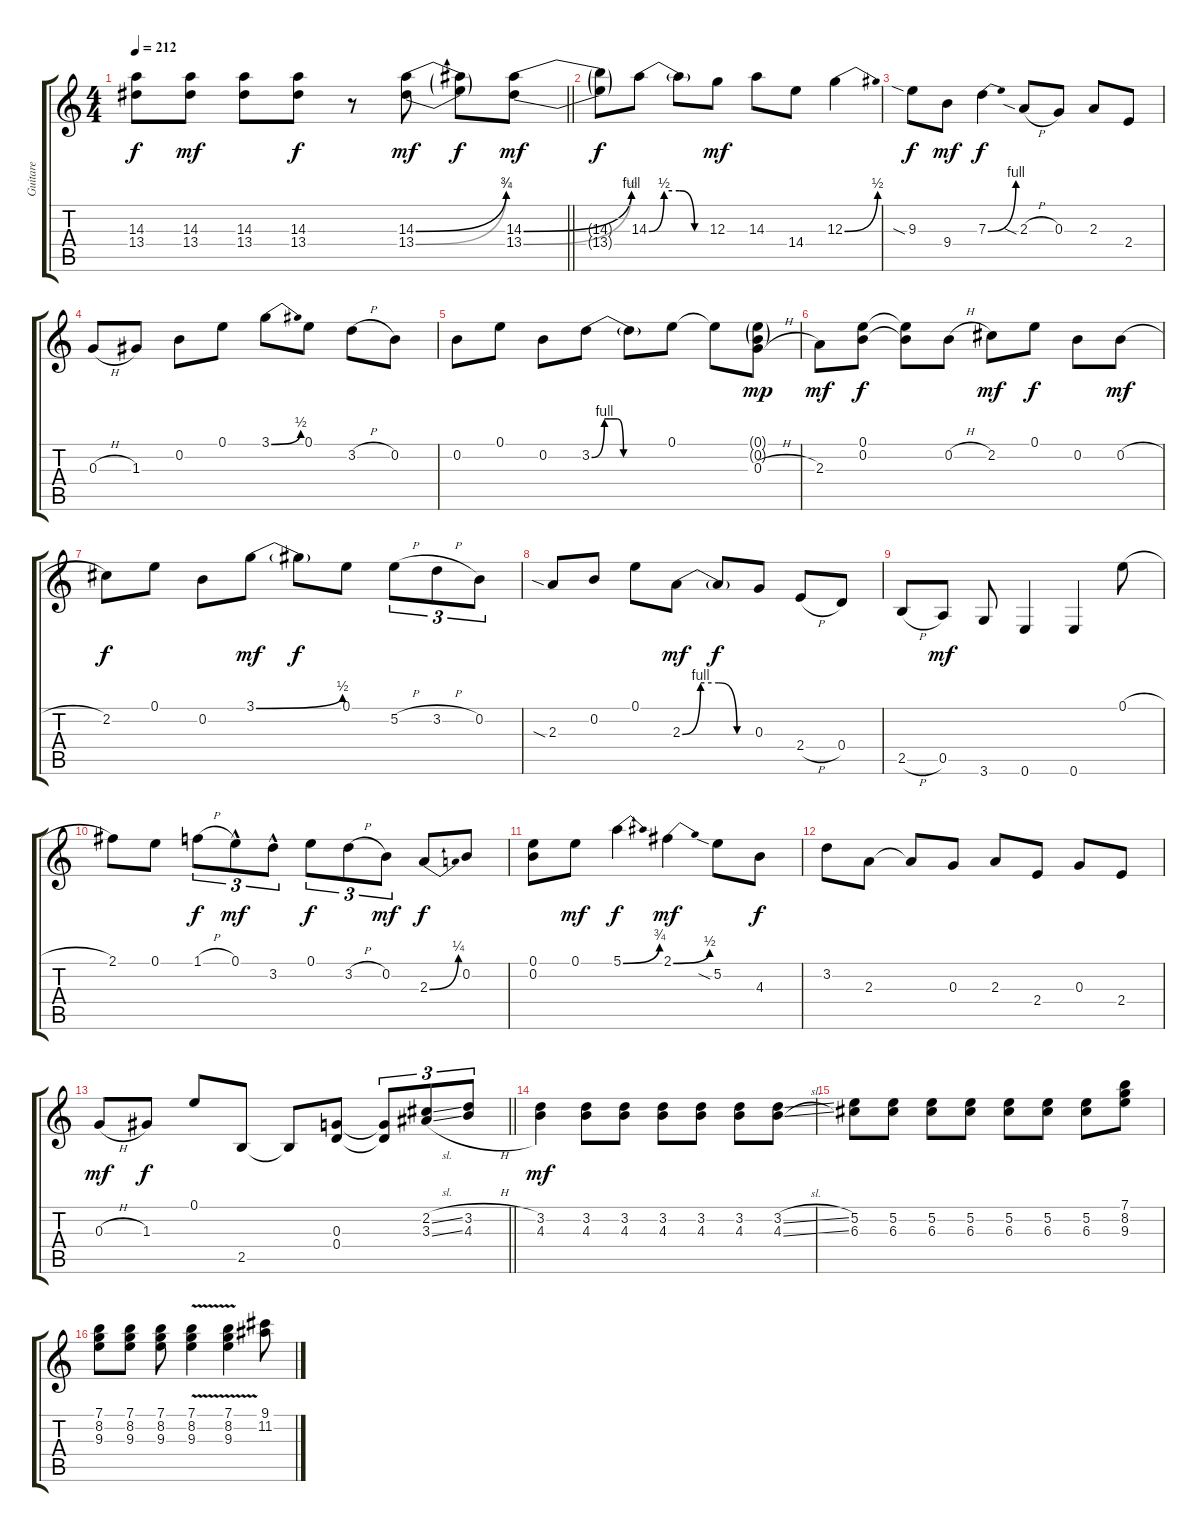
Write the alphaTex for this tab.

\track ("Guitare" "Guitare") {instrument overdrivenguitar}
\staff {score tabs}
\tuning (E4 B3 G3 D3 A2 E2) {hide}
\ts (4 4)
\tempo 212
\clef g2
\barLineRight lightlight
\ks c
(14.3 13.4).8{dy f} (14.3 13.4).8{dy mf} (14.3 13.4).8 (14.3 13.4).8{dy f} r.8 (14.3{be (bend 0 0 60 3)} 13.4{be (bend 0 0 60 2)}).8{dy mf} (14.3{t} 13.4{t}).8{dy f} (14.3{be (bend 0 0 60 4)} 13.4{be (bend 0 0 60 2)}).8{dy mf} |
(14.3{t} 13.4{t}).8{dy f} 14.3{be (custom 0 0 15 2 30 2 45 0 60 0)}.8 14.3{t}.8 12.3.8{dy mf} 14.3.8 14.4.8 12.3{be (bend 0 0 60 2)}.4 |
9.3{sia}.8{dy f} 9.4.8{dy mf} 7.3{be (bend 0 0 60 4)}.4{dy f} 2.3{sia h}.8 0.3.8 2.3.8 2.4.8 |
0.3{h}.8 1.3.8 0.2.8 0.1.8 3.1{be (bend 0 0 60 2)}.8 0.1.8 3.2{h}.8 0.2.8 |
0.2.8 0.1.8 0.2.8 3.2{be (custom 0 0 10 4 15 4 20 4 25 0 45 0 60 0)}.8 3.2{t}.8 0.1.8 0.1{t}.8 (0.1{g} 0.2{g} 0.3{h}).8{dy mp} |
2.3.8{dy mf} (0.1 0.2).8{dy f} (0.1{t} 0.2{t}).8 0.2{h}.8 2.2.8{dy mf} 0.1.8{dy f} 0.2.8 0.2{h}.8{dy mf} |
2.2.8{dy f} 0.1.8 0.2.8 3.1{be (bend 0 0 60 2)}.8{dy mf} 3.1{t}.8{dy f} 0.1.8 5.2{h}.8{tu (3 2)} 3.2{h}.8{tu (3 2)} 0.2.8{tu (3 2)} |
2.3{sia}.8 0.2.8 0.1.8 2.3{be (custom 0 0 15 4 30 4 45 0 60 0)}.8{dy mf} 2.3{t}.8{dy f} 0.3.8 2.4{h}.8 0.4.8 |
2.5{h}.8 0.5.8{dy mf} 3.6.8 0.6.4 0.6.4 0.1{h}.8 |
2.1.8 0.1.8 1.1{h}.8{tu (3 2) dy f} 0.1{hac}.8{tu (3 2) dy mf} 3.2{hac}.8{tu (3 2)} 0.1.8{tu (3 2) dy f} 3.2{h}.8{tu (3 2)} 0.2.8{tu (3 2) dy mf} 2.3{be (bend 0 0 60 1)}.8{dy f} 0.2.8 |
(0.1 0.2).8 0.1.8{dy mf} 5.1{be (bend 0 0 60 3)}.4{dy f} 2.1{be (bend 0 0 60 2)}.4{dy mf} 5.2{sia}.8 4.3.8{dy f} |
3.2.8 2.3.8 2.3{t}.8 0.3.8 2.3.8 2.4.8 0.3.8 2.4.8 |
\barLineRight lightlight
0.3{h}.8{dy mf} 1.3.8{dy f} 0.1.8 2.5.8 2.5{t}.8 (0.3 0.4).8 (0.3{t} 0.4{t}).8{tu (3 2)} (2.2{sl} 3.3{sl}).8{tu (3 2)} (3.2{h} 4.3{h}).8{tu (3 2)} |
(3.2 4.3).4{dy mf} (3.2 4.3).8 (3.2 4.3).8 (3.2 4.3).8 (3.2 4.3).8 (3.2 4.3).8 (3.2{sl} 4.3{sl}).8 |
(5.2 6.3).8 (5.2 6.3).8 (5.2 6.3).8 (5.2 6.3).8 (5.2 6.3).8 (5.2 6.3).8 (5.2 6.3).8 (7.1 8.2 9.3).8 |
(7.1 8.2 9.3).8 (7.1 8.2 9.3).8 (7.1 8.2 9.3).8 (7.1{v} 8.2{v} 9.3{v}).4 (7.1{v} 8.2{v} 9.3{v}).4 (9.1 11.2).8
